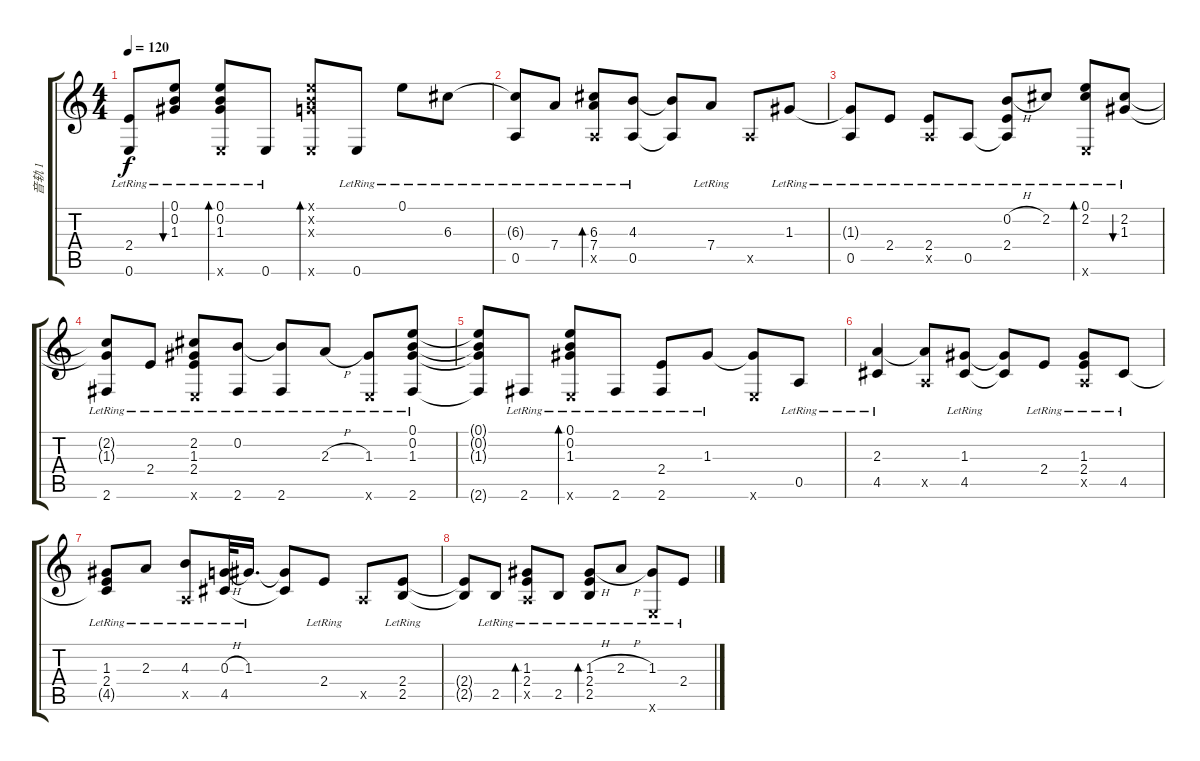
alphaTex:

\track ("音轨 1" "音轨 1") {instrument acousticguitarsteel}
\staff {score tabs}
\tuning (E4 B3 G3 D3 A2 E2) {hide}
\ts (4 4)
\tempo 120
\clef g2
\ks c
(2.4{t} 0.6{lr}).8{dy f} (0.1{lr} 0.2{lr} 1.3{lr}).8{bu 60} (0.1{lr} 0.2{lr} 1.3{lr} 0.6{x}).8{bd 60} 0.6{lr}.8 (0.1{x} 0.2{x} 0.3{x} 0.6{x}).8{bd 60} 0.6{lr}.8 0.1{lr}.8 6.3{lr}.8 |
(6.3{t} 0.5{lr}).8 7.4{lr}.8 (6.3{lr} 7.4{lr} 0.5{x}).8{bd 60} (4.3{lr} 0.5{lr}).8 (4.3{t} 0.5{t}).8 7.4{lr}.8 0.5{x}.8 1.3{lr}.8 |
(1.3{t} 0.5{lr}).8 2.4{lr}.8 (2.4{lr} 0.5{x}).8 0.5{lr}.8 (0.2{h lr} 2.4{lr} 0.5{t}).8 2.2{lr}.8 (0.1{lr} 2.2{lr} 0.6{x}).8{bd 60} (2.2{lr} 1.3{lr}).8{bu 30} |
(2.2{t} 1.3{t} 2.6{lr}).8 2.4{lr}.8 (2.2{lr} 1.3{lr} 2.4{lr} 0.6{x}).8 (0.2{lr} 2.6{lr}).8 (0.2{t} 2.6{lr}).8 2.3{h lr}.8 (1.3{lr} 0.6{x}).8 (0.1{lr} 0.2{lr} 1.3{lr} 2.6{lr}).8 |
(0.1{t} 0.2{t} 1.3{t} 2.6{t}).8 2.6{lr}.8 (0.1{lr} 0.2{lr} 1.3{lr} 0.6{x}).8{bd 60} 2.6{lr}.8 (2.4{lr} 2.6{lr}).8 1.3{lr}.8 (1.3{t} 0.6{x}).8 0.5{lr}.8 |
(2.3{lr} 4.5{lr}).4 (2.3{t} 0.5{x}).8 (1.3{lr} 4.5{lr}).8 (1.3{t} 4.5{t}).8 2.4{lr}.8 (1.3{lr} 2.4{lr} 0.5{x}).8 4.5{lr}.8 |
(1.3{lr} 2.4{lr} 4.5{t}).8 2.3{lr}.8 (4.3{lr} 0.5{x}).8 (0.3{h lr} 4.5{lr}).32 1.3{lr}.16{d} (1.3{t} 4.5{t}).8 2.4{lr}.8 0.5{x}.8 (2.4{lr} 2.5{lr}).8 |
(2.4{t} 2.5{t}).8 2.5{lr}.8 (1.3{lr} 2.4{lr} 0.5{x}).8{bd 60} 2.5{lr}.8 (1.3{h lr} 2.4{lr} 2.5{lr}).8{bd 30} 2.3{h lr}.8 (1.3{lr} 0.6{x}).8 2.4{lr}.8
